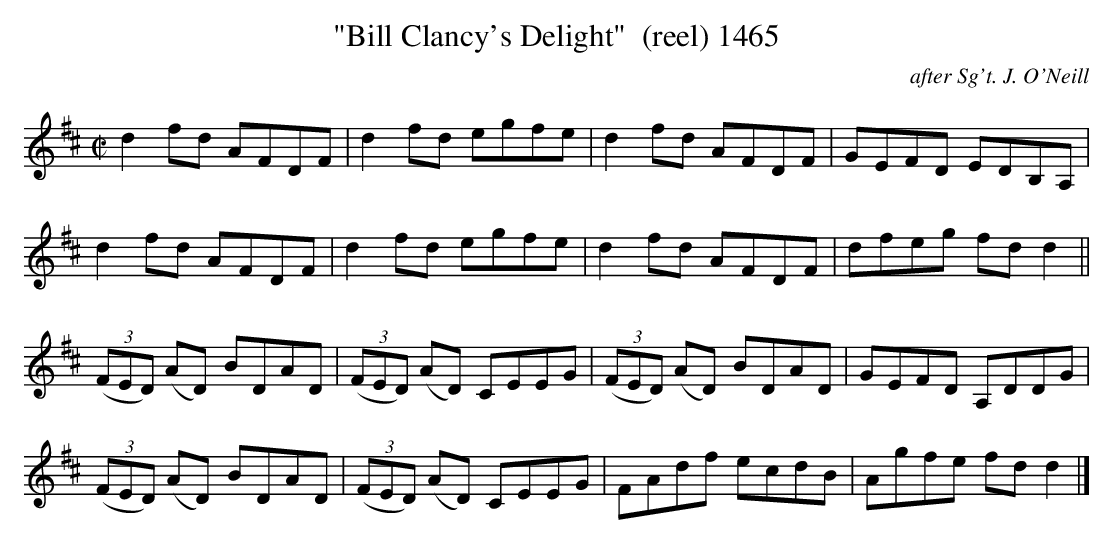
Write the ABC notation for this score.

X:1
T:"Bill Clancy's Delight"  (reel) 1465
C:after Sg't. J. O'Neill
BRENNAN July 2003 (HTTP://WWW.SOSYOURMOM.COM)
M:C|
L:1/8
K:D
d2fd AFDF|d2fd egfe|d2fd AFDF|GEFD EDB,A,|
d2fd AFDF|d2fd egfe|d2fd AFDF|dfeg fd d2||
(3(FED) (AD) BDAD| (3(FED) (AD) CEEG|(3(FED) (AD) BDAD|GEFD A,DDG|
(3(FED) (AD) BDAD|(3(FED) (AD) CEEG|FAdf ecdB|Agfe fd d2|]
